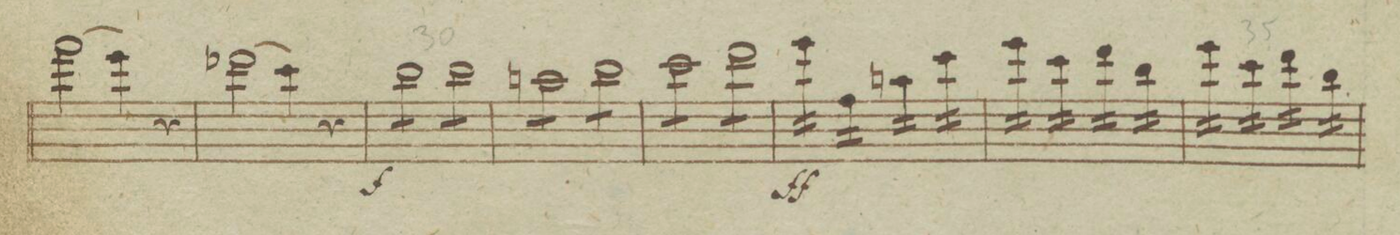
**kern	**dynam
*I"Violino Primo.	*
*clefG2	*
*k[b-e-a-]	*
*met(c)	*
*M4/4	*
(2fff\	.
4eee-\)	.
4r	.
=29	=29
(2ddd-X\	.
4ccc\)	.
4r	.
=30	=30
*tremolo	*
8bb-\L	f
8bb-\	.
8bb-\	.
8bb-\J	.
8bb-\L	.
8bb-\	.
8bb-\	.
8bb-\J	.
=31	=31
8aan\L	.
8aa\	.
8aa\	.
8aa\J	.
8bb-\L	.
8bb-\	.
8bb-\	.
8bb-\J	.
=32	=32
8ccc\L	.
8ccc\	.
8ccc\	.
8ccc\J	.
8ddd\L	.
8ddd\	.
8ddd\	.
8ddd\J	.
=33	=33
16eee-\LL	ff
16eee-\	.
16eee-\	.
16eee-\JJ	.
16ff\LL	.
16ff\	.
16ff\	.
16ff\JJ	.
16aan\LL	.
16aa\	.
16aa\	.
16aa\JJ	.
16ccc\LL	.
16ccc\	.
16ccc\	.
16ccc\JJ	.
=34	=34
16eee-\LL	.
16eee-\	.
16eee-\	.
16eee-\JJ	.
16ccc\LL	.
16ccc\	.
16ccc\	.
16ccc\JJ	.
16ddd\LL	.
16ddd\	.
16ddd\	.
16ddd\JJ	.
16bb-\LL	.
16bb-\	.
16bb-\	.
16bb-\JJ	.
=35	=35
16eee-\LL	.
16eee-\	.
16eee-\	.
16eee-\JJ	.
16ccc\LL	.
16ccc\	.
16ccc\	.
16ccc\JJ	.
16ddd\LL	.
16ddd\	.
16ddd\	.
16ddd\JJ	.
16bb-\LL	.
16bb-\	.
16bb-\	.
16bb-\JJ	.
=36	=36
*-	*-
